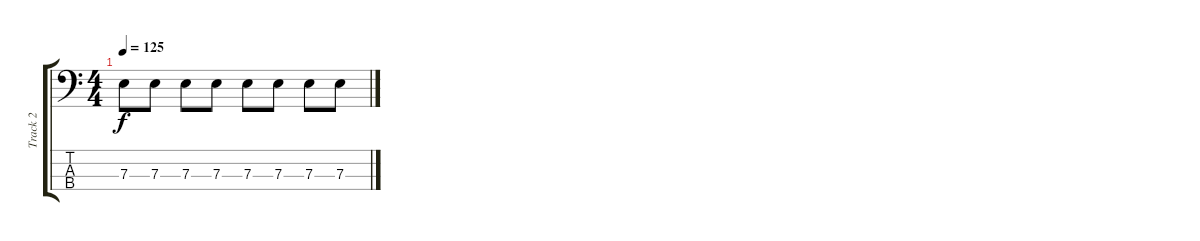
\track ("Track 2" "Track 2") {instrument electricbassfinger}
\staff {score tabs}
\tuning (G2 D2 A1 E1) {hide}
\ts (4 4)
\tempo 125
\clef f4
\ks c
7.3.8{dy f} 7.3.8 7.3.8 7.3.8 7.3.8 7.3.8 7.3.8 7.3.8
